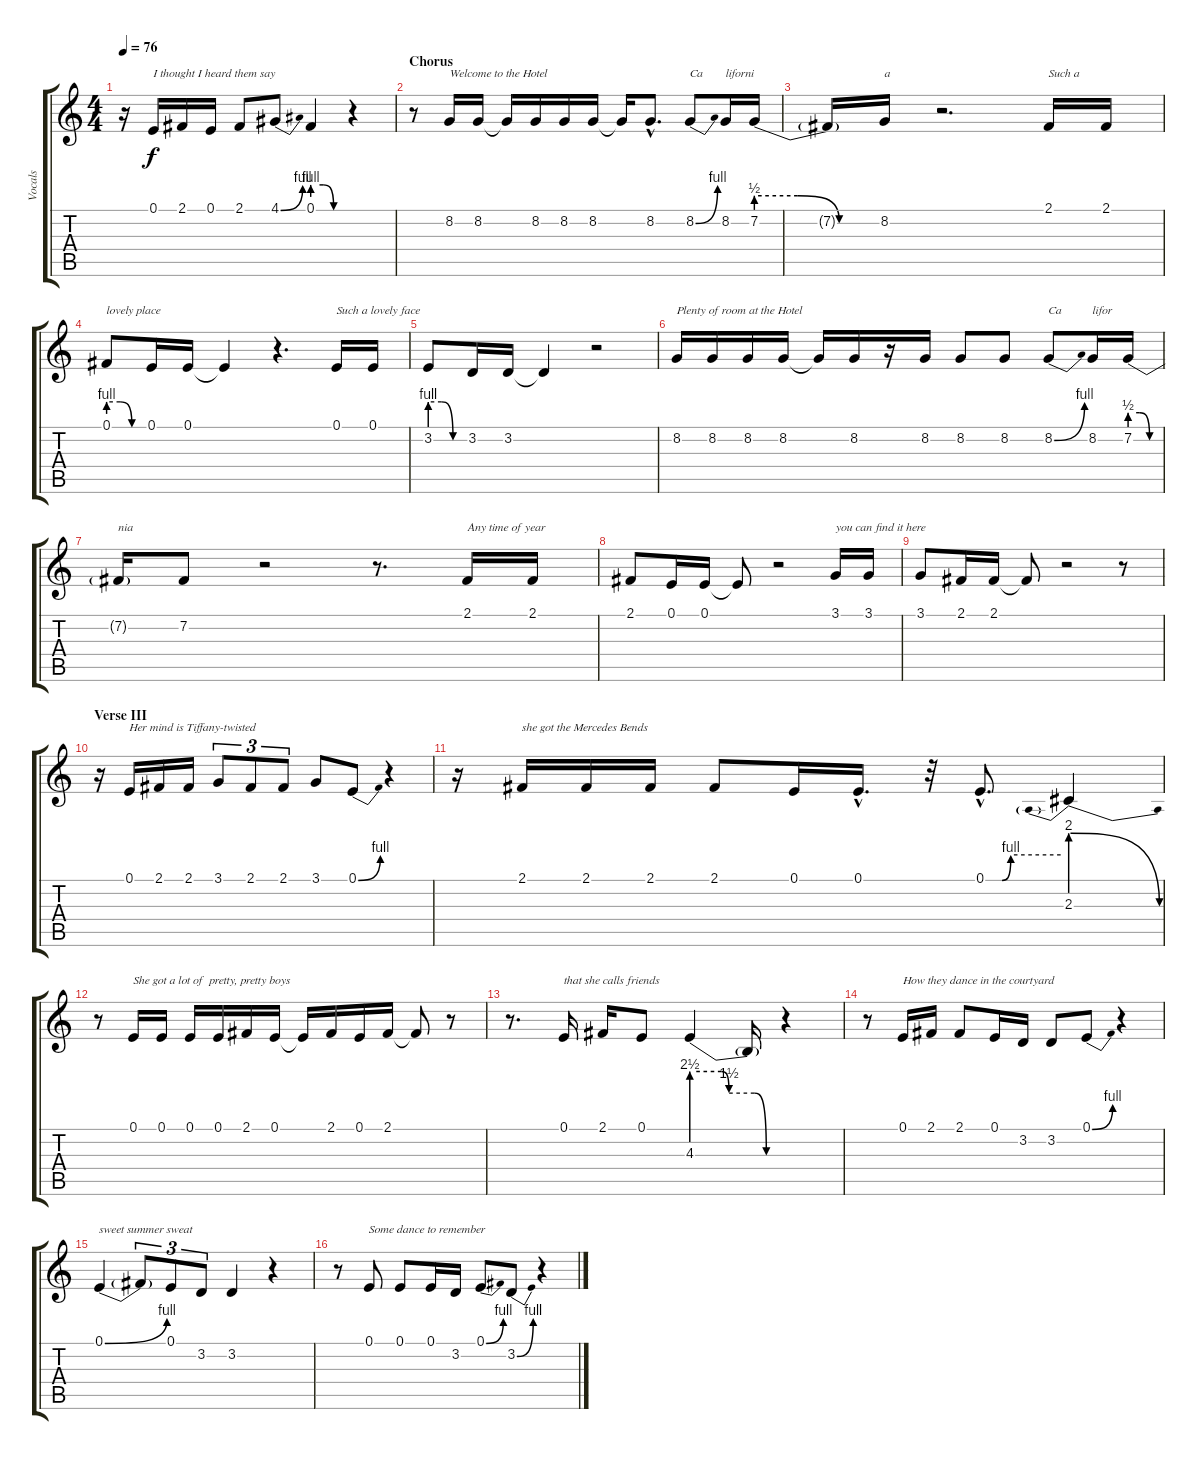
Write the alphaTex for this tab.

\track ("Vocals" "Vocals") {instrument lead8bassandlead}
\staff {score tabs}
\tuning (E4 B3 G3 D3 A2 E2) {hide}
\ts (4 4)
\tempo 76
\clef g2
\ks c
r.16{dy f} 0.1.16{txt "I thought I heard them say"} 2.1.16 0.1.16 2.1.8 4.1{be (bend 0 0 60 4)}.8 0.1{be (custom 0 4 20 4 40 0 60 0)}.4 r.4 |
\section ("" "Chorus")
r.8 8.2.16{txt "Welcome to the Hotel "} 8.2.16 8.2{t}.16 8.2.16 8.2.16 8.2.16 8.2{t}.16 8.2{hac}.8{d} 8.2{be (bend 0 0 60 4)}.8{txt "Ca"} 8.2.16{txt "liforni"} 7.2{be (custom 0 2 20 2 40 0 60 0)}.16 |
7.2{t}.16 8.2.16{txt "a"} r.2{d} 2.1.16{txt "Such a"} 2.1.16 |
0.1{be (custom 0 4 20 4 40 0 60 0)}.8{txt "lovely place "} 0.1.16 0.1.16 0.1{t}.4 r.4{d} 0.1.16{txt "Such a lovely face"} 0.1.16 |
3.2{be (custom 0 4 20 4 40 0 60 0)}.8 3.2.16 3.2.16 3.2{t}.4 r.2 |
8.2.16{txt "Plenty of room at the Hotel "} 8.2.16 8.2.16 8.2.16 8.2{t}.16 8.2.16 r.16 8.2.16 8.2.8 8.2.8 8.2{be (bend 0 0 60 4)}.8{txt "Ca"} 8.2.16{txt "lifor"} 7.2{be (custom 0 2 20 2 40 0 60 0)}.16 |
7.2{t}.16{txt "nia "} 7.2.8 r.2 r.8{d} 2.1.16{txt "Any time of year"} 2.1.16 |
2.1.8 0.1.16 0.1.16 0.1{t}.8 r.2 3.1.16{txt "you can find it here"} 3.1.16 |
3.1.8 2.1.16 2.1.16 2.1{t}.8 r.2 r.8 |
\section ("" "Verse III")
r.16 0.1.16{txt "Her mind is Tiffany-twisted"} 2.1.16 2.1.16 3.1.8{tu (3 2)} 2.1.8{tu (3 2)} 2.1.8{tu (3 2)} 3.1.8 0.1{be (bend 0 0 60 4)}.8 r.4 |
r.16 2.1.16{txt "she got the Mercedes Bends"} 2.1.16 2.1.16 2.1.8 0.1.16 0.1{hac}.16{d} r.32 0.1{be (custom 0 0 13 0 20 4 60 4) hac}.8{d} 2.3{be (prebendrelease 0 8 60 0)}.4 |
r.8 0.1.16{txt "She got a lot of  pretty, pretty boys"} 0.1.16 0.1.16 0.1.16 2.1.16 0.1.16 0.1{t}.16 2.1.16 0.1.16 2.1.16 2.1{t}.8 r.8 |
r.8{d} 0.1.16{txt "that she calls friends"} 2.1.16 0.1.8 4.3{be (custom 0 10 20 10 25 6 42 6 50 0 60 0)}.4 4.3{t}.16 r.4 |
r.8 0.1.16{txt "How they dance in the courtyard"} 2.1.16 2.1.8 0.1.16 3.2.16 3.2.8 0.1{be (bend 0 0 60 4)}.8 r.4 |
0.1{be (bend 0 0 60 4)}.4{txt "sweet summer sweat"} 0.1{t}.8{tu (3 2)} 0.1.8{tu (3 2)} 3.2.8{tu (3 2)} 3.2.4 r.4 |
r.8 0.1.8{txt "Some dance to remember"} 0.1.8 0.1.16 3.2.16 0.1{be (bend 0 0 60 4)}.8 3.2{be (bend 0 0 60 4)}.8 r.4
